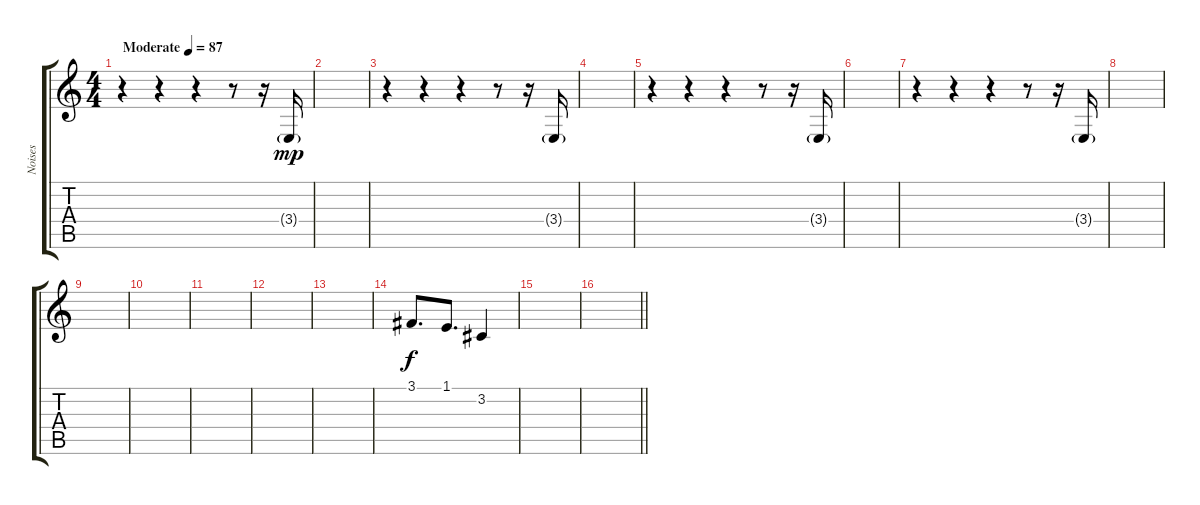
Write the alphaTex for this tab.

\track ("Noises" "Noises") {instrument guitarfretnoise}
\staff {score tabs}
\tuning (Eb4 Bb3 Gb3 Db3 Ab2 Db2) {hide}
\ts (4 4)
\tempo (87 "Moderate")
\clef g2
\ks c
r.4{dy mp instrument guitarfretnoise} r.4 r.4 r.8 r.16 3.4{g}.16 |
|
r.4 r.4 r.4 r.8 r.16 3.4{g}.16 |
|
r.4 r.4 r.4 r.8 r.16 3.4{g}.16 |
|
r.4 r.4 r.4 r.8 r.16 3.4{g}.16 |
|
|
|
|
|
|
3.1.8{d dy f} 1.1.8{d} 3.2.4 |
|
\barLineRight lightlight
